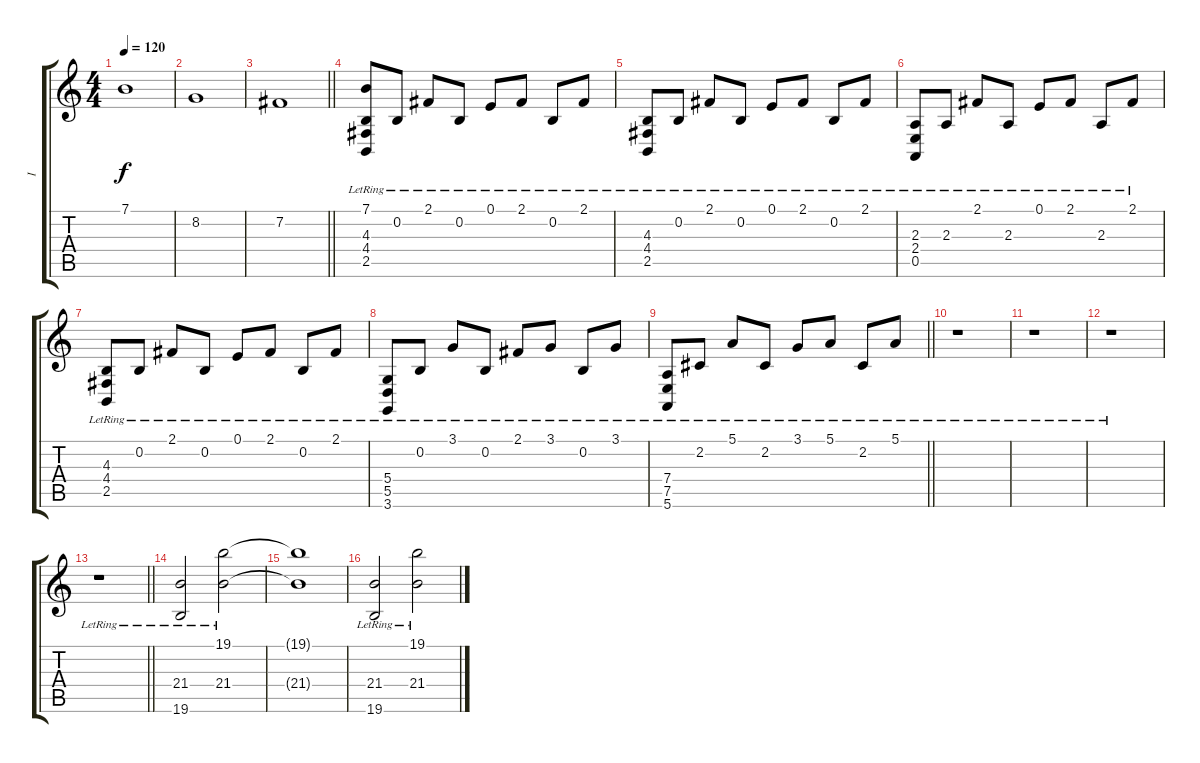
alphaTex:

\track ("I" "I") {instrument tubularbells}
\staff {score tabs}
\tuning (E4 B3 G3 D3 A2 E2) {hide}
\ts (4 4)
\tempo 120
\clef g2
\ks c
7.1.1{dy f} |
8.2.1 |
\barLineRight lightlight
7.2.1 |
(7.1{lr} 4.3{lr} 4.4{lr} 2.5{lr}).8{volume 11 instrument acousticgrandpiano} 0.2{lr}.8 2.1{lr}.8 0.2{lr}.8 0.1{lr}.8 2.1{lr}.8 0.2{lr}.8 2.1{lr}.8 |
(4.3{lr} 4.4{lr} 2.5{lr}).8 0.2{lr}.8 2.1{lr}.8 0.2{lr}.8 0.1{lr}.8 2.1{lr}.8 0.2{lr}.8 2.1{lr}.8 |
(2.3{lr} 2.4{lr} 0.5{lr}).8 2.3{lr}.8 2.1{lr}.8 2.3{lr}.8 0.1{lr}.8 2.1{lr}.8 2.3{lr}.8 2.1{lr}.8 |
(4.3{lr} 4.4{lr} 2.5{lr}).8 0.2{lr}.8 2.1{lr}.8 0.2{lr}.8 0.1{lr}.8 2.1{lr}.8 0.2{lr}.8 2.1{lr}.8 |
(5.4{lr} 5.5{lr} 3.6{lr}).8 0.2{lr}.8 3.1{lr}.8 0.2{lr}.8 2.1{lr}.8 3.1{lr}.8 0.2{lr}.8 3.1{lr}.8 |
\barLineRight lightlight
(7.4{lr} 7.5{lr} 5.6).8 2.2{lr}.8 5.1{lr}.8 2.2{lr}.8 3.1{lr}.8 5.1{lr}.8 2.2{lr}.8 5.1{lr}.8 |
r.1 |
r.1 |
r.1 |
\barLineRight lightlight
r.1 |
(21.4{lr} 19.6{lr}).2{instrument tubularbells} (19.1{lr} 21.4{lr}).2 |
(19.1{t} 21.4{t}).1 |
(21.4{lr} 19.6{lr}).2 (19.1{lr} 21.4{lr}).2
